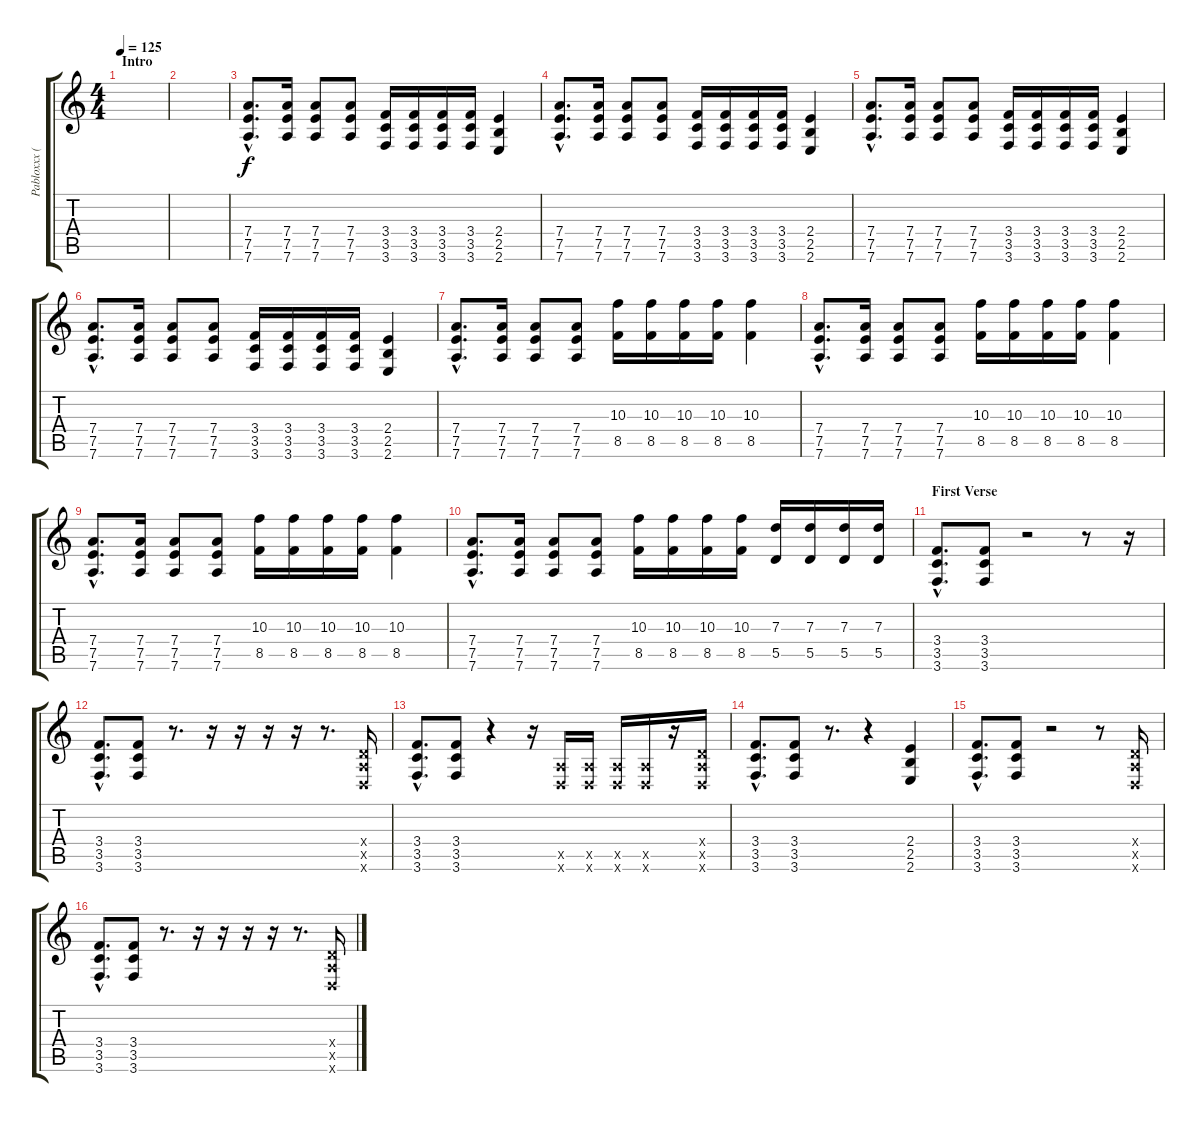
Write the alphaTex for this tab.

\track ("Pabloxxx (clon)" "Pabloxxx (") {instrument distortionguitar}
\staff {score tabs}
\tuning (E4 B3 G3 D3 A2 D2) {hide}
\ts (4 4)
\section ("" "Intro")
\tempo 125
\clef g2
\ks c
|
|
(7.4{hac} 7.5{hac} 7.6{hac}).8{d} (7.4 7.5 7.6).16 (7.4 7.5 7.6).8 (7.4 7.5 7.6).8 (3.4 3.5 3.6).16 (3.4 3.5 3.6).16 (3.4 3.5 3.6).16 (3.4 3.5 3.6).16 (2.4 2.5 2.6).4 |
(7.4{hac} 7.5{hac} 7.6{hac}).8{d} (7.4 7.5 7.6).16 (7.4 7.5 7.6).8 (7.4 7.5 7.6).8 (3.4 3.5 3.6).16 (3.4 3.5 3.6).16 (3.4 3.5 3.6).16 (3.4 3.5 3.6).16 (2.4 2.5 2.6).4 |
(7.4{hac} 7.5{hac} 7.6{hac}).8{d} (7.4 7.5 7.6).16 (7.4 7.5 7.6).8 (7.4 7.5 7.6).8 (3.4 3.5 3.6).16 (3.4 3.5 3.6).16 (3.4 3.5 3.6).16 (3.4 3.5 3.6).16 (2.4 2.5 2.6).4 |
(7.4{hac} 7.5{hac} 7.6{hac}).8{d} (7.4 7.5 7.6).16 (7.4 7.5 7.6).8 (7.4 7.5 7.6).8 (3.4 3.5 3.6).16 (3.4 3.5 3.6).16 (3.4 3.5 3.6).16 (3.4 3.5 3.6).16 (2.4 2.5 2.6).4 |
(7.4{hac} 7.5{hac} 7.6{hac}).8{d} (7.4 7.5 7.6).16 (7.4 7.5 7.6).8 (7.4 7.5 7.6).8 (10.3 8.5).16 (10.3 8.5).16 (10.3 8.5).16 (10.3 8.5).16 (10.3 8.5).4 |
(7.4{hac} 7.5{hac} 7.6{hac}).8{d} (7.4 7.5 7.6).16 (7.4 7.5 7.6).8 (7.4 7.5 7.6).8 (10.3 8.5).16 (10.3 8.5).16 (10.3 8.5).16 (10.3 8.5).16 (10.3 8.5).4 |
(7.4{hac} 7.5{hac} 7.6{hac}).8{d} (7.4 7.5 7.6).16 (7.4 7.5 7.6).8 (7.4 7.5 7.6).8 (10.3 8.5).16 (10.3 8.5).16 (10.3 8.5).16 (10.3 8.5).16 (10.3 8.5).4 |
(7.4{hac} 7.5{hac} 7.6{hac}).8{d} (7.4 7.5 7.6).16 (7.4 7.5 7.6).8 (7.4 7.5 7.6).8 (10.3 8.5).16 (10.3 8.5).16 (10.3 8.5).16 (10.3 8.5).16 (7.3 5.5).16 (7.3 5.5).16 (7.3 5.5).16 (7.3 5.5).16 |
\section ("" "First Verse")
(3.4{hac} 3.5{hac} 3.6{hac}).8{d} (3.4 3.5 3.6).8 r.2 r.8 r.16 |
(3.4{hac} 3.5{hac} 3.6{hac}).8{d} (3.4 3.5 3.6).8 r.8{d} r.16 r.16 r.16 r.16 r.8{d} (0.4{x} 0.5{x} 0.6{x}).16 |
(3.4{hac} 3.5{hac} 3.6{hac}).8{d} (3.4 3.5 3.6).8 r.4 r.16 (0.5{x} 0.6{x}).16 (0.5{x} 0.6{x}).16 (0.5{x} 0.6{x}).16 (0.5{x} 0.6{x}).16 r.16 (0.4{x} 0.5{x} 0.6{x}).16 |
(3.4{hac} 3.5{hac} 3.6{hac}).8{d} (3.4 3.5 3.6).8 r.8{d} r.4 (2.4 2.5 2.6).4 |
(3.4{hac} 3.5{hac} 3.6{hac}).8{d} (3.4 3.5 3.6).8 r.2 r.8 (0.4{x} 0.5{x} 0.6{x}).16 |
(3.4{hac} 3.5{hac} 3.6{hac}).8{d} (3.4 3.5 3.6).8 r.8{d} r.16 r.16 r.16 r.16 r.8{d} (0.4{x} 0.5{x} 0.6{x}).16
